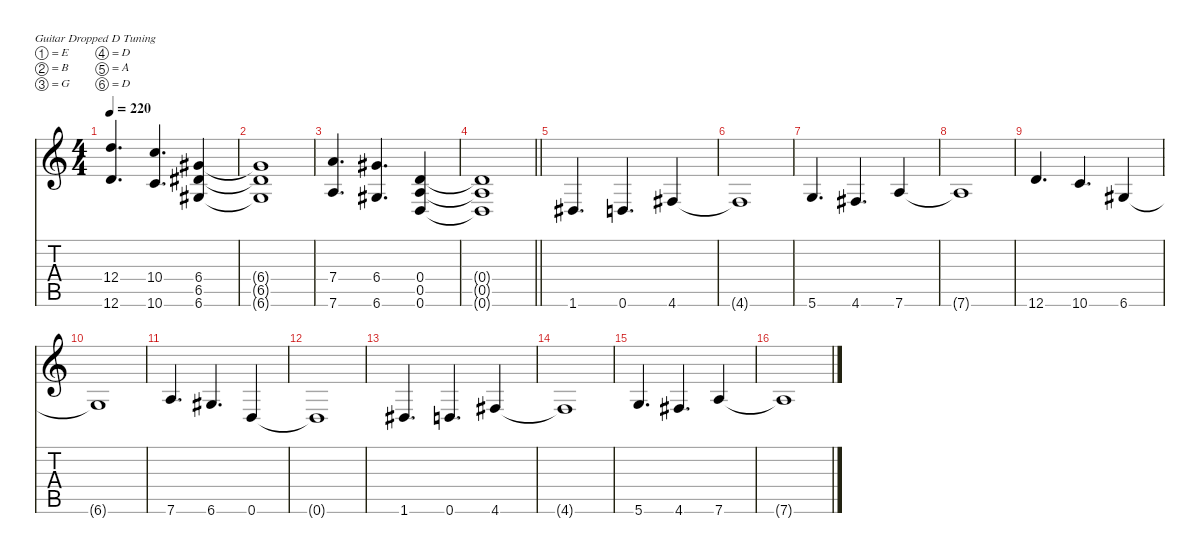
\defaultSystemsLayout 4
\hideDynamics
\bracketExtendMode nobrackets
\singleTrackTrackNamePolicy hidden
\multiTrackTrackNamePolicy hidden
\firstSystemTrackNameMode fullname
\firstSystemTrackNameOrientation horizontal
\otherSystemsTrackNameOrientation horizontal
\track ("Guitar 2" "dist.guit.") {instrument distortionguitar}
\staff {score tabs}
\tuning (E4 B3 G3 D3 A2 D2)
\ts (4 4)
\tempo 220
\clef g2
\ks c
(12.4 12.6).4{d dy f beam Up} (10.4 10.6).4{d beam Up} (6.4{acc #} 6.5{acc #} 6.6{acc #}).4{beam Up} |
(6.4{t acc #} 6.5{t acc #} 6.6{t acc #}).1{beam Up} |
(7.4 7.6).4{d beam Up} (6.4{acc #} 6.6{acc #}).4{d beam Up} (0.4 0.5 0.6).4{beam Up} |
\barLineRight lightlight
(0.4{t} 0.5{t} 0.6{t}).1{beam Up} |
1.6{acc #}.4{d instrument overdrivenguitar beam Up} 0.6.4{d beam Up} 4.6{acc #}.4{beam Up} |
4.6{t acc #}.1{beam Up} |
5.6.4{d beam Up} 4.6{acc #}.4{d beam Up} 7.6.4{beam Up} |
7.6{t}.1{beam Up} |
12.6.4{d beam Up} 10.6.4{d beam Up} 6.6{acc #}.4{beam Up} |
6.6{t acc #}.1{beam Up} |
7.6.4{d beam Up} 6.6{acc #}.4{d beam Up} 0.6.4{beam Up} |
0.6{t}.1{beam Up} |
1.6{acc #}.4{d beam Up} 0.6.4{d beam Up} 4.6{acc #}.4{beam Up} |
4.6{t acc #}.1{beam Up} |
5.6.4{d beam Up} 4.6{acc #}.4{d beam Up} 7.6.4{beam Up} |
7.6{t}.1{beam Up}
